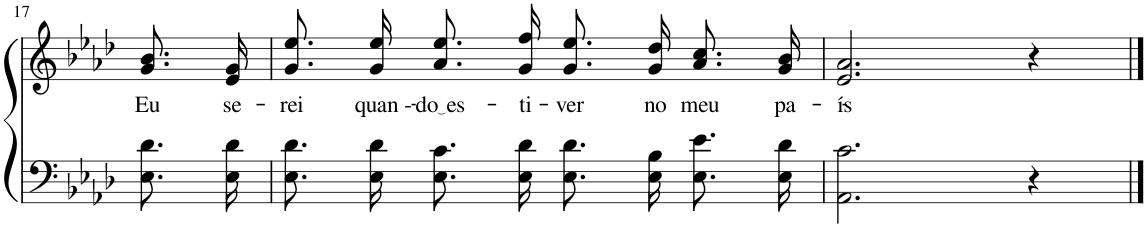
**kern	**kern	**text
*part2	*part1	*part1
*staff2	*staff1	*staff1
*I"Parte III e IV	*I"Parte I e II	*
!!LO:PB:g=z
*clefF4	*clefG2	*
*Trd2c3	*Trd2c3	*
*k[b-e-a-d-]	*k[b-e-a-d-]	*
*M4/4	*M4/4	*
=17	=17	=17
!	!	!LO:LY:b
8.E-\ 8.d-\L	8.g/ 8.b-/L	Eu
!	!	!LO:LY:b
16E-\ 16d-\Jk	16e-/ 16g/Jk	se-
=18	=18	=18
!	!	!LO:LY:b
8.E-\ 8.d-\L	8.g\ 8.ee-\L	-rei
!	!	!LO:LY:b
16E-\ 16d-\Jk	16g\ 16ee-\Jk	quan --
!	!	!LO:LY:b
8.E-\ 8.c\L	8.a-\ 8.ee-\L	do es
!	!	!LO:LY:b
16E-\ 16d-\Jk	16g\ 16ff\Jk	-ti-
!	!	!LO:LY:b
8.E-\ 8.d-\L	8.g\ 8.ee-\L	-ver
!	!	!LO:LY:b
16E-\ 16B-\Jk	16g\ 16dd-\Jk	no
!	!	!LO:LY:b
8.E-\ 8.e-\L	8.a-/ 8.cc/L	meu
!	!	!LO:LY:b
16E-\ 16d-\Jk	16g/ 16b-/Jk	pa-
=19	=19	=19
!	!	!LO:LY:b
2.AA-\ 2.c\	2.e-/ 2.a-/	-ís-
4r	4r	.
==	==	==
*-	*-	*-
